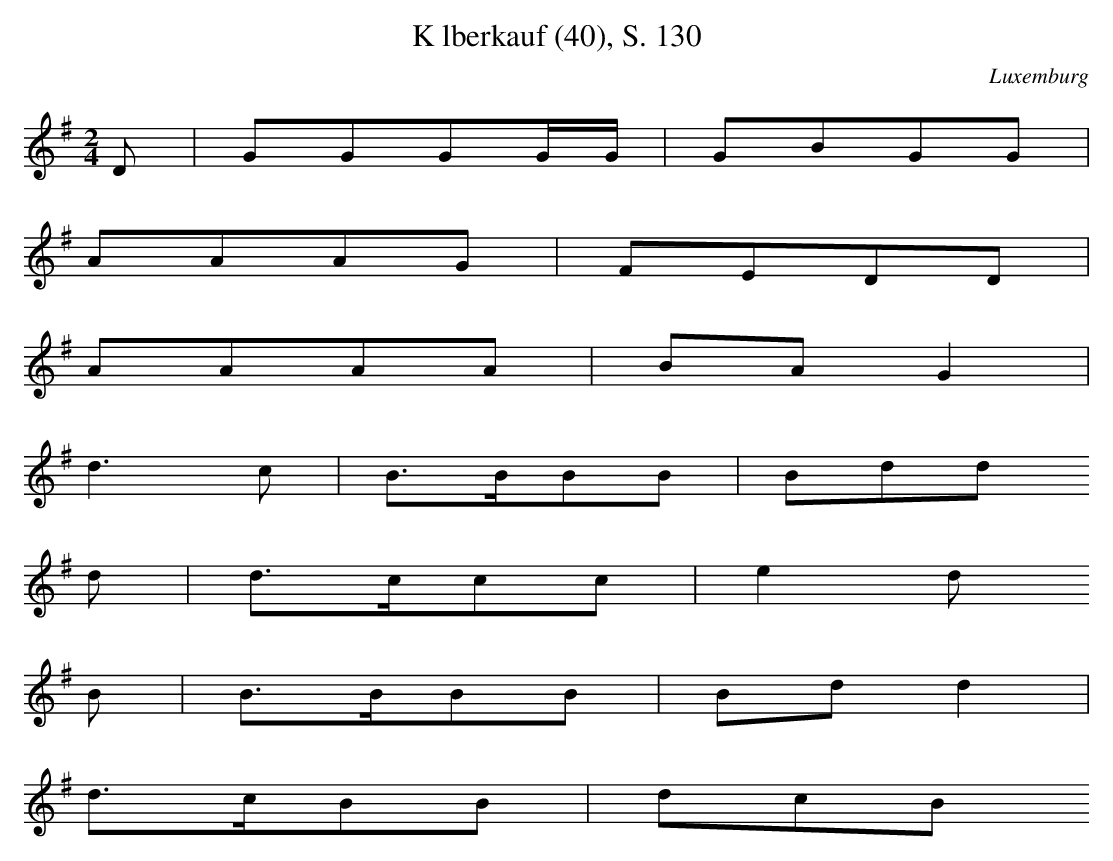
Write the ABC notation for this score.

X:1
T: Klberkauf (40), S. 130
O: Luxemburg
M: 2/4
L: 1/16
K: G
D2 | G2G2G2GG | G2B2G2G2 |
A2A2A2G2 | F2E2D2D2 |
A2A2A2A2 | B2A2G4 |
d6c2 | B3BB2B2 | B2d2d2
d2 | d3cc2c2 | e4d2
B2 | B3BB2B2 | B2d2d4 |
d3cB2B2 | d2c2B2
